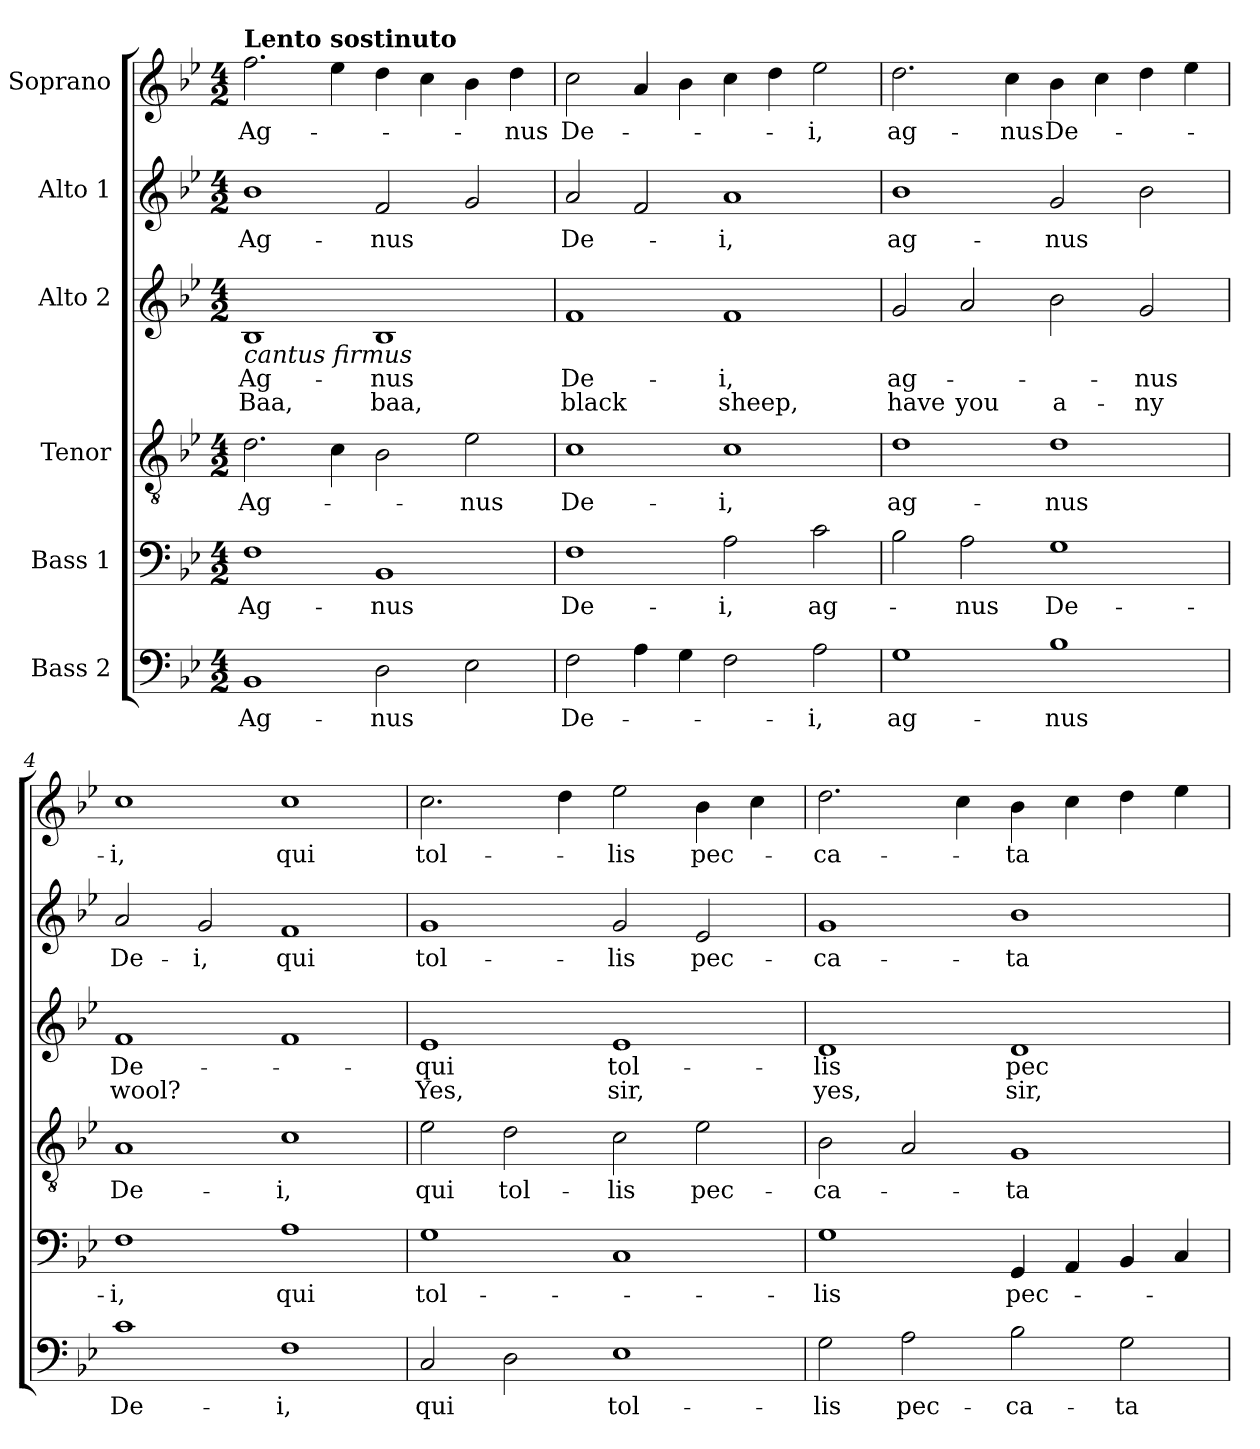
**kern	**text	**kern	**text	**kern	**text	**kern	**text	**text	**kern	**text	**kern	**text
*part6	*part6	*part5	*part5	*part4	*part4	*part3	*part3	*part3	*part2	*part2	*part1	*part1
*staff6	*staff6	*staff5	*staff5	*staff4	*staff4	*staff3	*staff3	*staff3	*staff2	*staff2	*staff1	*staff1
*I"Bass 2	*	*I"Bass 1	*	*I"Tenor	*	*I"Alto 2	*	*	*I"Alto 1	*	*I"Soprano	*
*clefF4	*	*clefF4	*	*clefGv2	*	*clefG2	*	*	*clefG2	*	*clefG2	*
*k[b-e-]	*	*k[b-e-]	*	*k[b-e-]	*	*k[b-e-]	*	*	*k[b-e-]	*	*k[b-e-]	*
*B-:	*	*B-:	*	*B-:	*	*B-:	*	*	*B-:	*	*B-:	*
*M4/2	*	*M4/2	*	*M4/2	*	*M4/2	*	*	*M4/2	*	*M4/2	*
*MM132	*	*MM132	*	*MM132	*	*MM132	*	*	*MM132	*	*MM132	*
=1	=1	=1	=1	=1	=1	=1	=1	=1	=1	=1	=1	=1
!	!	!	!	!	!	!	!	!	!	!	!LO:TX:a:B:t=Lento sostinuto	!
!	!	!	!	!	!	!LO:TX:b:i:t=cantus firmus	!	!	!	!	!	!
!	!LO:LY:b	!	!LO:LY:b	!	!LO:LY:b	!	!LO:LY:b	!LO:LY:b	!	!LO:LY:b	!	!LO:LY:b
1BB-	Ag-	1F	Ag-	2.d\	Ag-	1B-	Ag-	Baa,	1b-	Ag-	2.ff\	Ag-
.	.	.	.	4c\	.	.	.	.	.	.	4ee-\	.
!	!LO:LY:b	!	!LO:LY:b	!	!	!	!LO:LY:b	!LO:LY:b	!	!LO:LY:b	!	!
2D\	-nus	1BB-	-nus	2B-\	.	1B-	-nus	baa,	2f/	-nus	4dd\	.
.	.	.	.	.	.	.	.	.	.	.	4cc\	.
!	!	!	!	!	!LO:LY:b	!	!	!	!	!	!	!
2E-\	.	.	.	2e-\	-nus	.	.	.	2g/	.	4b-\	.
!	!	!	!	!	!	!	!	!	!	!	!	!LO:LY:b
.	.	.	.	.	.	.	.	.	.	.	4dd\	-nus
=2	=2	=2	=2	=2	=2	=2	=2	=2	=2	=2	=2	=2
!	!LO:LY:b	!	!LO:LY:b	!	!LO:LY:b	!	!LO:LY:b	!LO:LY:b	!	!LO:LY:b	!	!LO:LY:b
2F\	De-	1F	De-	1c	De-	1f	De-	black	2a/	De-	2cc\	De-
4A\	.	.	.	.	.	.	.	.	2f/	.	4a/	.
4G\	.	.	.	.	.	.	.	.	.	.	4b-\	.
!	!	!	!LO:LY:b	!	!LO:LY:b	!	!LO:LY:b	!LO:LY:b	!	!LO:LY:b	!	!
2F\	.	2A\	-i,	1c	-i,	1f	-i,	sheep,	1a	-i,	4cc\	.
.	.	.	.	.	.	.	.	.	.	.	4dd\	.
!	!LO:LY:b	!	!LO:LY:b	!	!	!	!	!	!	!	!	!LO:LY:b
2A\	-i,	2c\	ag-	.	.	.	.	.	.	.	2ee-\	-i,
=3	=3	=3	=3	=3	=3	=3	=3	=3	=3	=3	=3	=3
!	!LO:LY:b	!	!	!	!LO:LY:b	!	!LO:LY:b	!LO:LY:b	!	!LO:LY:b	!	!LO:LY:b
1G	ag-	2B-\	.	1d	ag-	2g/	ag-	have	1b-	ag-	2.dd\	ag-
!	!	!	!LO:LY:b	!	!	!	!	!LO:LY:b	!	!	!	!
.	.	2A\	-nus	.	.	2a/	.	you	.	.	.	.
!	!	!	!	!	!	!	!	!	!	!	!	!LO:LY:b
.	.	.	.	.	.	.	.	.	.	.	4cc\	-nus
!	!LO:LY:b	!	!LO:LY:b	!	!LO:LY:b	!	!	!LO:LY:b	!	!LO:LY:b	!	!LO:LY:b
1B-	-nus	1G	De-	1d	-nus	2b-\	.	a-	2g/	-nus	4b-\	De-
.	.	.	.	.	.	.	.	.	.	.	4cc\	.
!	!	!	!	!	!	!	!LO:LY:b	!LO:LY:b	!	!	!	!
.	.	.	.	.	.	2g/	-nus	-ny	2b-\	.	4dd\	.
.	.	.	.	.	.	.	.	.	.	.	4ee-\	.
=4	=4	=4	=4	=4	=4	=4	=4	=4	=4	=4	=4	=4
!	!LO:LY:b	!	!LO:LY:b	!	!LO:LY:b	!	!LO:LY:b	!LO:LY:b	!	!LO:LY:b	!	!LO:LY:b
1c	De-	1F	-i,	1A	De-	1f	De-	wool?	2a/	De-	1cc	-i,
!	!	!	!	!	!	!	!	!	!	!LO:LY:b	!	!
.	.	.	.	.	.	.	.	.	2g/	-i,	.	.
!	!LO:LY:b	!	!LO:LY:b	!	!LO:LY:b	!	!	!	!	!LO:LY:b	!	!LO:LY:b
1F	-i,	1A	qui	1c	-i,	1f	.	.	1f	qui	1cc	qui
!!LO:LB:g=z
=5	=5	=5	=5	=5	=5	=5	=5	=5	=5	=5	=5	=5
!	!LO:LY:b	!	!LO:LY:b	!	!LO:LY:b	!	!LO:LY:b	!LO:LY:b	!	!LO:LY:b	!	!LO:LY:b
2C/	qui	1G	tol-	2e-\	qui	1e-	qui	Yes,	1g	tol-	2.cc\	tol-
!	!	!	!	!	!LO:LY:b	!	!	!	!	!	!	!
2D\	.	.	.	2d\	tol-	.	.	.	.	.	.	.
.	.	.	.	.	.	.	.	.	.	.	4dd\	.
!	!LO:LY:b	!	!	!	!LO:LY:b	!	!LO:LY:b	!LO:LY:b	!	!LO:LY:b	!	!LO:LY:b
1E-	tol-	1C	.	2c\	-lis	1e-	tol-	sir,	2g/	-lis	2ee-\	-lis
!	!	!	!	!	!LO:LY:b	!	!	!	!	!LO:LY:b	!	!LO:LY:b
.	.	.	.	2e-\	pec-	.	.	.	2e-/	pec-	4b-\	pec-
.	.	.	.	.	.	.	.	.	.	.	4cc\	.
=6	=6	=6	=6	=6	=6	=6	=6	=6	=6	=6	=6	=6
!	!LO:LY:b	!	!LO:LY:b	!	!LO:LY:b	!	!LO:LY:b	!LO:LY:b	!	!LO:LY:b	!	!LO:LY:b
2G\	-lis	1G	-lis	2B-\	-ca-	1d	-lis	yes,	1g	-ca-	2.dd\	-ca-
!	!LO:LY:b	!	!	!	!	!	!	!	!	!	!	!
2A\	pec-	.	.	2A/	.	.	.	.	.	.	.	.
.	.	.	.	.	.	.	.	.	.	.	4cc\	.
!	!LO:LY:b	!	!LO:LY:b	!	!LO:LY:b	!	!LO:LY:b	!LO:LY:b	!	!LO:LY:b	!	!LO:LY:b
2B-\	-ca-	4GG/	pec-	1G	-ta	1d	pec-	sir,	1b-	-ta	4b-\	-ta
.	.	4AA/	.	.	.	.	.	.	.	.	4cc\	.
!	!LO:LY:b	!	!	!	!	!	!	!	!	!	!	!
2G\	-ta	4BB-/	.	.	.	.	.	.	.	.	4dd\	.
.	.	4C/	.	.	.	.	.	.	.	.	4ee-\	.
=	=	=	=	=	=	=	=	=	=	=	=	=
*-	*-	*-	*-	*-	*-	*-	*-	*-	*-	*-	*-	*-
